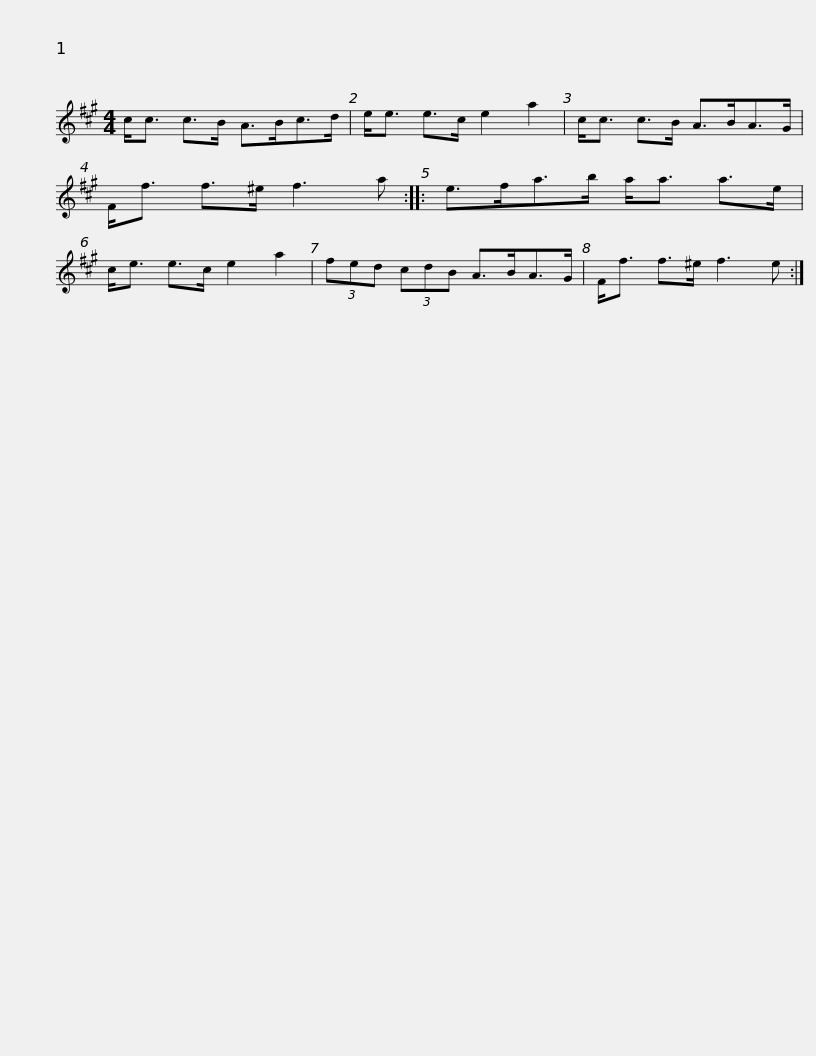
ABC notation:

X:1
L:1/8
M:4/4
I:linebreak $
K:A
V:1 treble
V:1
 c<c c>B A>Bc>d | e<e e>c e2 a2 | c<c c>B A>BA>G | F<f f>^e f3 a ::$ e>fa>b a<a a>e | %5
 c<e e>c e2 a2 | (3fed (3cdB A>BA>G | F<f f>^e f3 e :| %8
